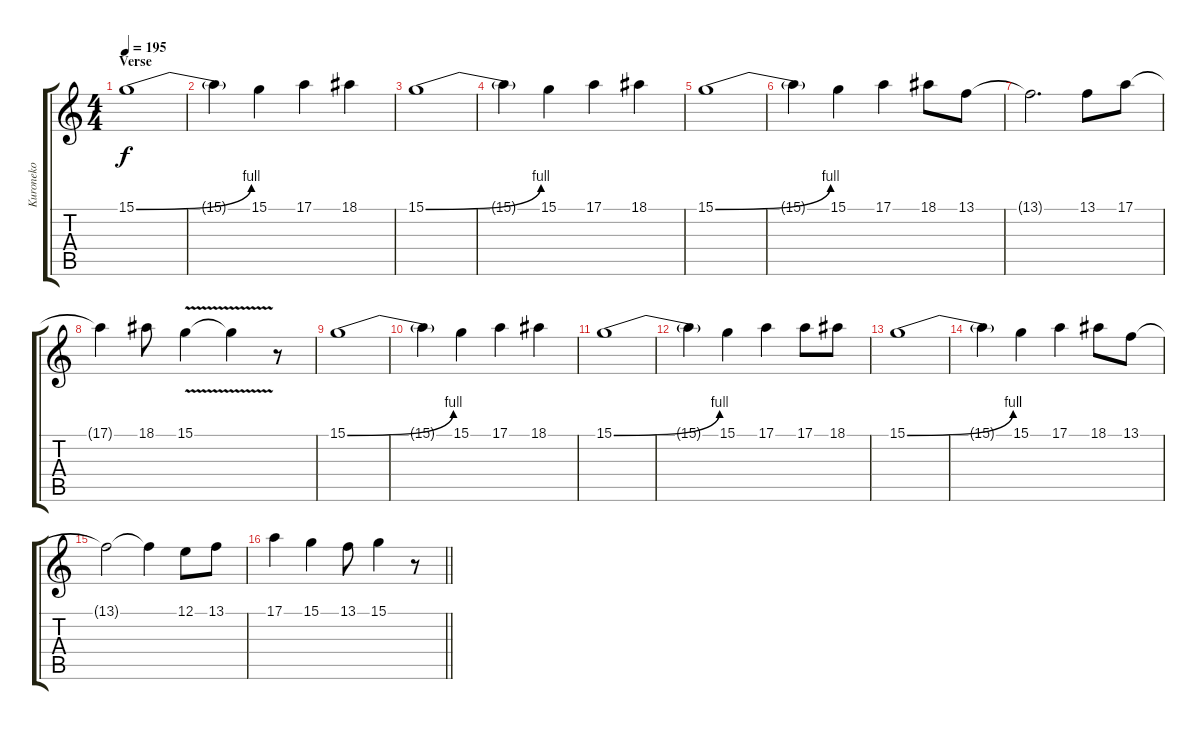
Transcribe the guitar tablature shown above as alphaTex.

\track ("Kuroneko" "Kuroneko") {instrument recorder}
\staff {score tabs}
\tuning (E4 B3 G3 D3 A2 E2) {hide}
\ts (4 4)
\section ("" "Verse")
\tempo 195
\clef g2
\ks c
15.1{be (bend 0 0 60 4)}.1{dy f} |
15.1{t}.4 15.1.4 17.1.4 18.1.4 |
15.1{be (bend 0 0 60 4)}.1 |
15.1{t}.4 15.1.4 17.1.4 18.1.4 |
15.1{be (bend 0 0 60 4)}.1 |
15.1{t}.4 15.1.4 17.1.4 18.1.8 13.1.8 |
13.1{t}.2{d} 13.1.8 17.1.8 |
17.1{t}.4 18.1.8 15.1{v}.4 15.1{v t}.4 r.8 |
15.1{be (bend 0 0 60 4)}.1 |
15.1{t}.4 15.1.4 17.1.4 18.1.4 |
15.1{be (bend 0 0 60 4)}.1 |
15.1{t}.4 15.1.4 17.1.4 17.1.8 18.1.8 |
15.1{be (bend 0 0 60 4)}.1 |
15.1{t}.4 15.1.4 17.1.4 18.1.8 13.1.8 |
13.1{t}.2 13.1{t}.4 12.1.8 13.1.8 |
\barLineRight lightlight
17.1.4 15.1.4 13.1.8 15.1.4 r.8
